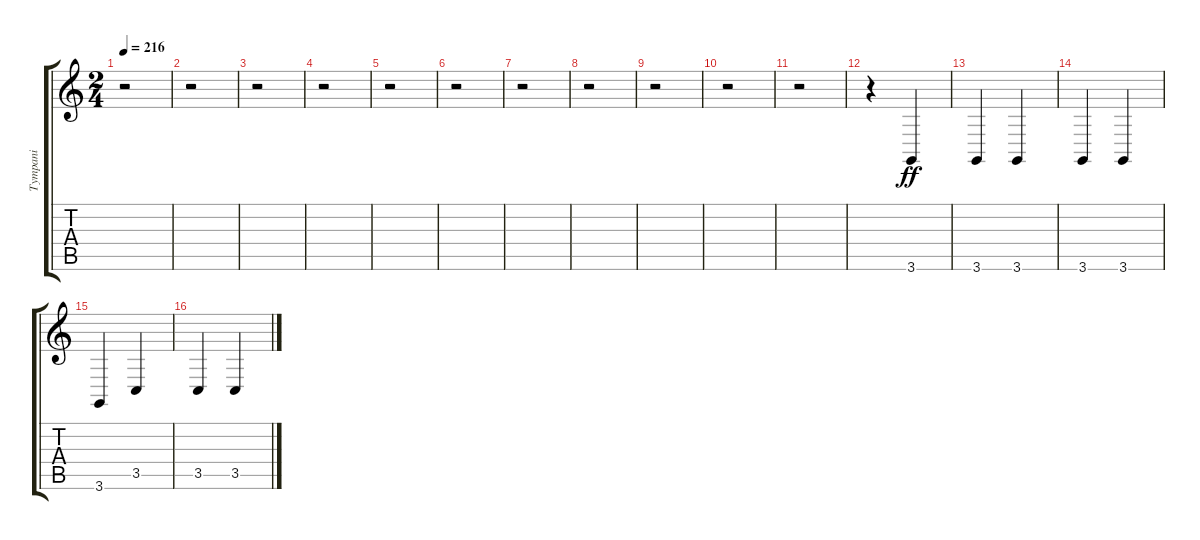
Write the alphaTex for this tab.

\track ("Tympani" "Tympani") {instrument timpani}
\staff {score tabs}
\tuning (E4 B3 G3 D3 A2 E2) {hide}
\ts (2 4)
\tempo 216
\clef g2
\ks c
r.2{dy ff} |
r.2 |
r.2 |
r.2 |
r.2 |
r.2 |
r.2 |
r.2 |
r.2 |
r.2 |
r.2 |
r.4 3.6.4 |
3.6.4 3.6.4 |
3.6.4 3.6.4 |
3.6.4 3.5.4 |
3.5.4 3.5.4
